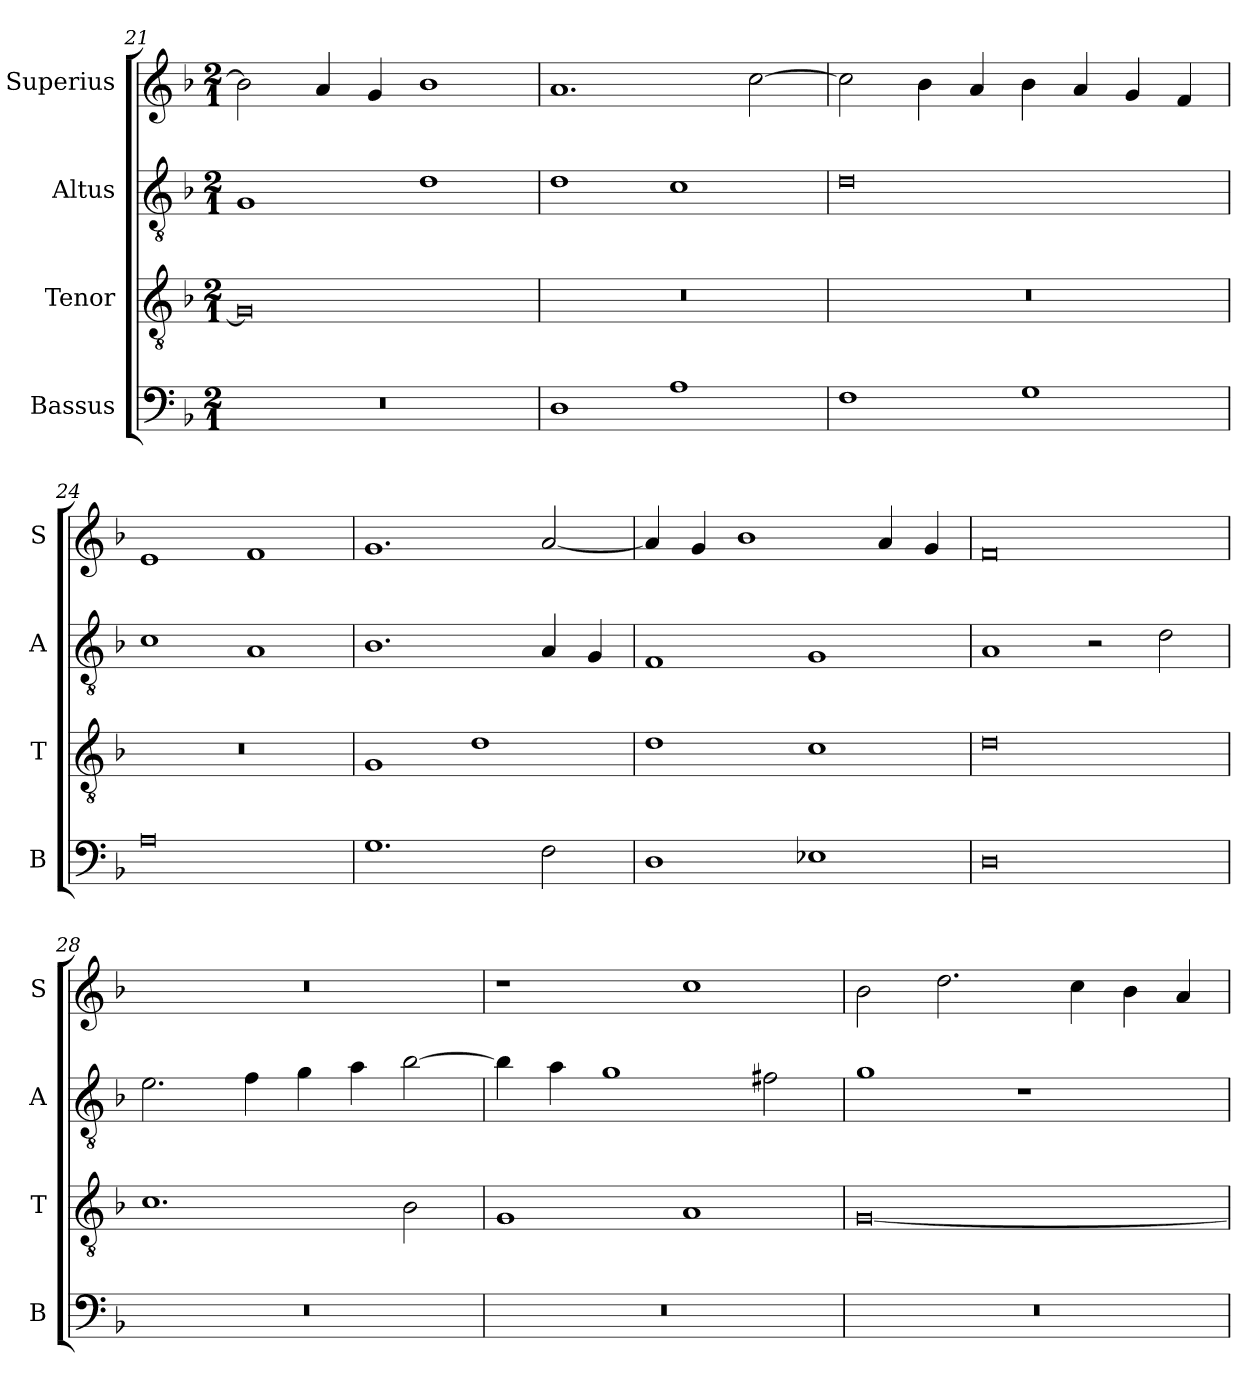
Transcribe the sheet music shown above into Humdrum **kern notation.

**kern	**kern	**kern	**kern
*part4	*part3	*part2	*part1
*staff4	*staff3	*staff2	*staff1
*I"Bassus	*I"Tenor	*I"Altus	*I"Superius
*I'B	*I'T	*I'A	*I'S
*clefF4	*clefGv2	*clefGv2	*clefG2
*k[b-]	*k[b-]	*k[b-]	*k[b-]
*M2/1	*M2/1	*M2/1	*M2/1
=21	=21	=21	=21
0r	0G]	1G	2b-\]
.	.	.	4a/
.	.	.	4g/
.	.	1d	1b-
=22	=22	=22	=22
1D	0r	1d	1.a
1A	.	1c	.
.	.	.	[2cc\
=23	=23	=23	=23
1F	0r	0d	2cc\]
.	.	.	4b-\
.	.	.	4a/
1G	.	.	4b-\
.	.	.	4a/
.	.	.	4g/
.	.	.	4f/
=24	=24	=24	=24
0A	0r	1c	1e
.	.	1A	1f
=25	=25	=25	=25
1.G	1G	1.B-	1.g
.	1d	.	.
2F\	.	4A/	[2a/
.	.	4G/	.
=26	=26	=26	=26
1D	1d	1F	4a/]
.	.	.	4g/
.	.	.	1b-
1E-X	1c	1G	.
.	.	.	4a/
.	.	.	4g/
=27	=27	=27	=27
0D	0d	1A	0f
.	.	2r	.
.	.	2d\	.
=28	=28	=28	=28
0r	1.c	2.e\	0r
.	.	4f\	.
.	.	4g\	.
.	.	4a\	.
.	2B-\	[2b-\	.
=29	=29	=29	=29
0r	1G	4b-\]	1r
.	.	4a\	.
.	.	1g	.
.	1A	.	1cc
.	.	2f#X\	.
=30	=30	=30	=30
0r	[0G	1g	2b-\
.	.	.	2.dd\
.	.	1r	.
.	.	.	4cc\
.	.	.	4b-\
.	.	.	4a/
=	=	=	=
*-	*-	*-	*-
